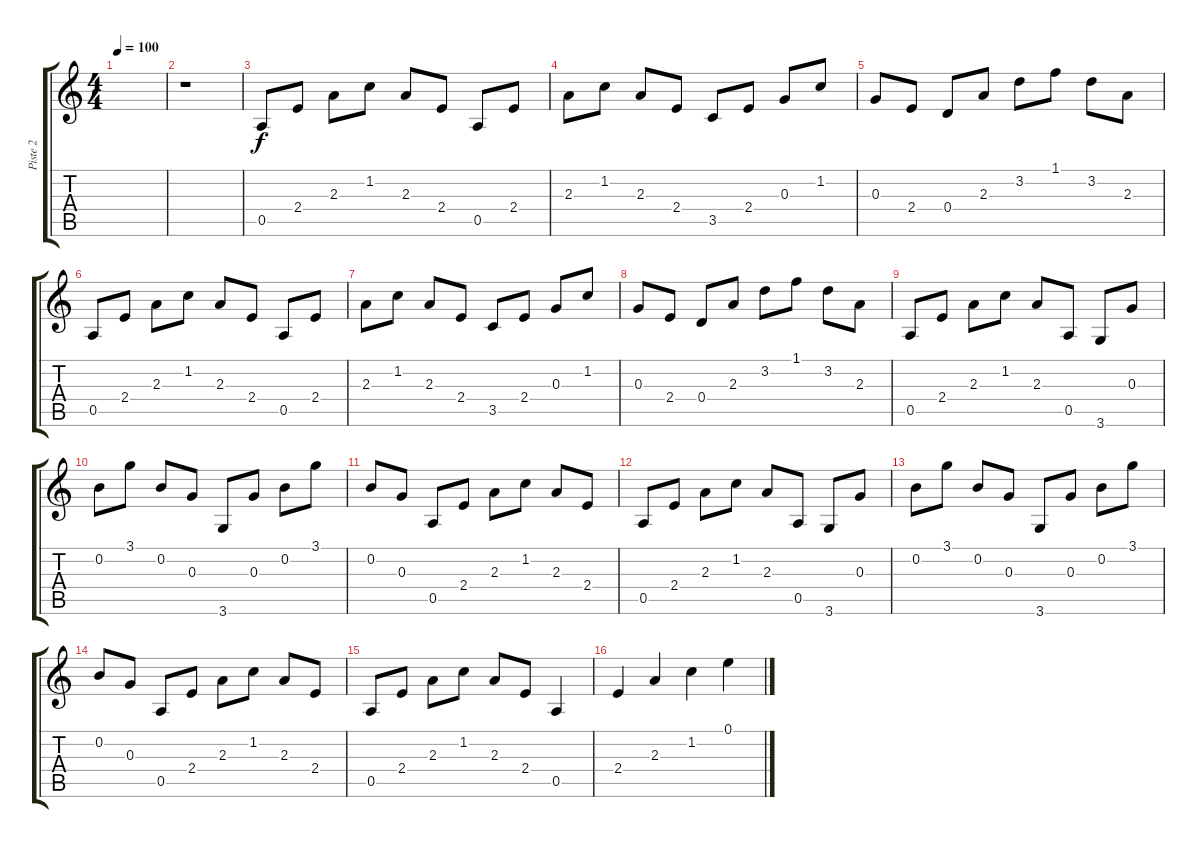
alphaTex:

\track ("Piste 2" "Piste 2") {instrument electricguitarclean}
\staff {score tabs}
\tuning (E4 B3 G3 D3 A2 E2) {hide}
\ts (4 4)
\tempo 100
\clef g2
\ks c
|
r.1 |
0.5.8 2.4.8 2.3.8 1.2.8 2.3.8 2.4.8 0.5.8 2.4.8 |
2.3.8 1.2.8 2.3.8 2.4.8 3.5.8 2.4.8 0.3.8 1.2.8 |
0.3.8 2.4.8 0.4.8 2.3.8 3.2.8 1.1.8 3.2.8 2.3.8 |
0.5.8 2.4.8 2.3.8 1.2.8 2.3.8 2.4.8 0.5.8 2.4.8 |
2.3.8 1.2.8 2.3.8 2.4.8 3.5.8 2.4.8 0.3.8 1.2.8 |
0.3.8 2.4.8 0.4.8 2.3.8 3.2.8 1.1.8 3.2.8 2.3.8 |
0.5.8 2.4.8 2.3.8 1.2.8 2.3.8 0.5.8 3.6.8 0.3.8 |
0.2.8 3.1.8 0.2.8 0.3.8 3.6.8 0.3.8 0.2.8 3.1.8 |
0.2.8 0.3.8 0.5.8 2.4.8 2.3.8 1.2.8 2.3.8 2.4.8 |
0.5.8 2.4.8 2.3.8 1.2.8 2.3.8 0.5.8 3.6.8 0.3.8 |
0.2.8 3.1.8 0.2.8 0.3.8 3.6.8 0.3.8 0.2.8 3.1.8 |
0.2.8 0.3.8 0.5.8 2.4.8 2.3.8 1.2.8 2.3.8 2.4.8 |
0.5.8 2.4.8 2.3.8 1.2.8 2.3.8 2.4.8 0.5.4 |
2.4.4 2.3.4 1.2.4 0.1.4
